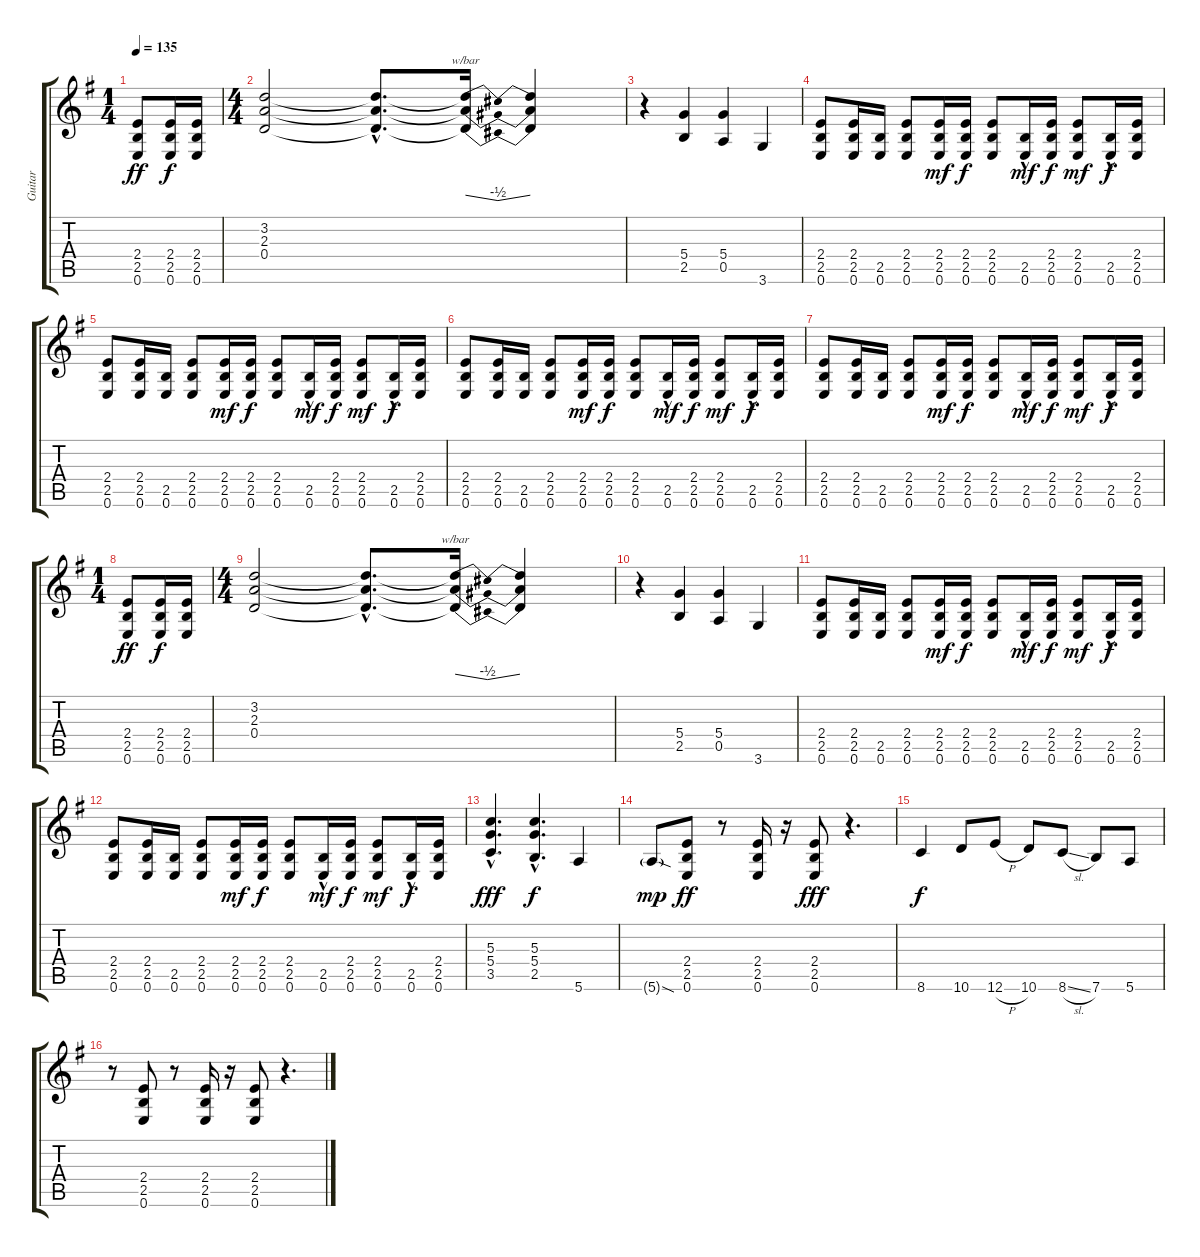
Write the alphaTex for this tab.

\track ("Guitar" "Guitar") {instrument distortionguitar}
\staff {score tabs}
\tuning (E4 B3 G3 D3 A2 E2) {hide}
\ts (1 4)
\tempo 135
\clef g2
\ks g
(2.4 2.5 0.6).8{dy ff} (2.4 2.5 0.6).16{dy f} (2.4 2.5 0.6).16 |
\ts (4 4)
(3.2 2.3 0.4).2{instrument distortionguitar} (3.2{hac t} 2.3{hac t} 0.4{hac t}).8{d} (3.2{t} 2.3{t} 0.4{t}).16{tbe (dip default 0 0 30 -2 60 0)} (3.2{t} 2.3{t} 0.4{t}).4 |
r.4 (5.4 2.5).4 (5.4 0.5).4 3.6.4 |
(2.4 2.5 0.6).8{instrument electricguitarmuted} (2.4 2.5 0.6).16 (2.5 0.6).16 (2.4 2.5 0.6).8 (2.4 2.5 0.6).16{dy mf} (2.4 2.5 0.6).16{dy f} (2.4 2.5 0.6).8 (2.5{hac} 0.6{hac}).16{dy mf} (2.4 2.5 0.6).16{dy f} (2.4 2.5 0.6).8{dy mf} (2.5{hac} 0.6).16{dy f} (2.4 2.5 0.6).16 |
(2.4 2.5 0.6).8 (2.4 2.5 0.6).16 (2.5 0.6).16 (2.4 2.5 0.6).8 (2.4 2.5 0.6).16{dy mf} (2.4 2.5 0.6).16{dy f} (2.4 2.5 0.6).8 (2.5{hac} 0.6{hac}).16{dy mf} (2.4 2.5 0.6).16{dy f} (2.4 2.5 0.6).8{dy mf} (2.5{hac} 0.6).16{dy f} (2.4 2.5 0.6).16 |
(2.4 2.5 0.6).8 (2.4 2.5 0.6).16 (2.5 0.6).16 (2.4 2.5 0.6).8 (2.4 2.5 0.6).16{dy mf} (2.4 2.5 0.6).16{dy f} (2.4 2.5 0.6).8 (2.5{hac} 0.6{hac}).16{dy mf} (2.4 2.5 0.6).16{dy f} (2.4 2.5 0.6).8{dy mf} (2.5{hac} 0.6).16{dy f} (2.4 2.5 0.6).16 |
(2.4 2.5 0.6).8 (2.4 2.5 0.6).16 (2.5 0.6).16 (2.4 2.5 0.6).8 (2.4 2.5 0.6).16{dy mf} (2.4 2.5 0.6).16{dy f} (2.4 2.5 0.6).8 (2.5{hac} 0.6{hac}).16{dy mf} (2.4 2.5 0.6).16{dy f} (2.4 2.5 0.6).8{dy mf} (2.5{hac} 0.6).16{dy f} (2.4 2.5 0.6).16 |
\ts (1 4)
(2.4 2.5 0.6).8{dy ff} (2.4 2.5 0.6).16{dy f} (2.4 2.5 0.6).16 |
\ts (4 4)
(3.2 2.3 0.4).2{instrument distortionguitar} (3.2{hac t} 2.3{hac t} 0.4{hac t}).8{d} (3.2{t} 2.3{t} 0.4{t}).16{tbe (dip default 0 0 30 -2 60 0)} (3.2{t} 2.3{t} 0.4{t}).4 |
r.4 (5.4 2.5).4 (5.4 0.5).4 3.6.4 |
(2.4 2.5 0.6).8{instrument electricguitarmuted} (2.4 2.5 0.6).16 (2.5 0.6).16 (2.4 2.5 0.6).8 (2.4 2.5 0.6).16{dy mf} (2.4 2.5 0.6).16{dy f} (2.4 2.5 0.6).8 (2.5{hac} 0.6{hac}).16{dy mf} (2.4 2.5 0.6).16{dy f} (2.4 2.5 0.6).8{dy mf} (2.5{hac} 0.6).16{dy f} (2.4 2.5 0.6).16 |
(2.4 2.5 0.6).8{instrument electricguitarmuted} (2.4 2.5 0.6).16 (2.5 0.6).16 (2.4 2.5 0.6).8 (2.4 2.5 0.6).16{dy mf} (2.4 2.5 0.6).16{dy f} (2.4 2.5 0.6).8 (2.5{hac} 0.6{hac}).16{dy mf} (2.4 2.5 0.6).16{dy f} (2.4 2.5 0.6).8{dy mf} (2.5{hac} 0.6).16{dy f} (2.4 2.5 0.6).16 |
(5.3 5.4{hac} 3.5).4{d dy fff instrument distortionguitar} (5.3{hac} 5.4{hac} 2.5{hac}).4{d dy f} 5.6.4 |
5.6{sod g}.8{dy mp} (2.4 2.5 0.6).8{dy ff} r.8 (2.4 2.5 0.6).16 r.16 (2.4 2.5 0.6).8{dy fff} r.4{d} |
8.6.4{dy f} 10.6.8 12.6{h}.8 10.6.8 8.6{sl}.8 7.6.8 5.6.8 |
r.8 (2.4 2.5 0.6).8 r.8 (2.4 2.5 0.6).16 r.16 (2.4 2.5 0.6).8 r.4{d}
